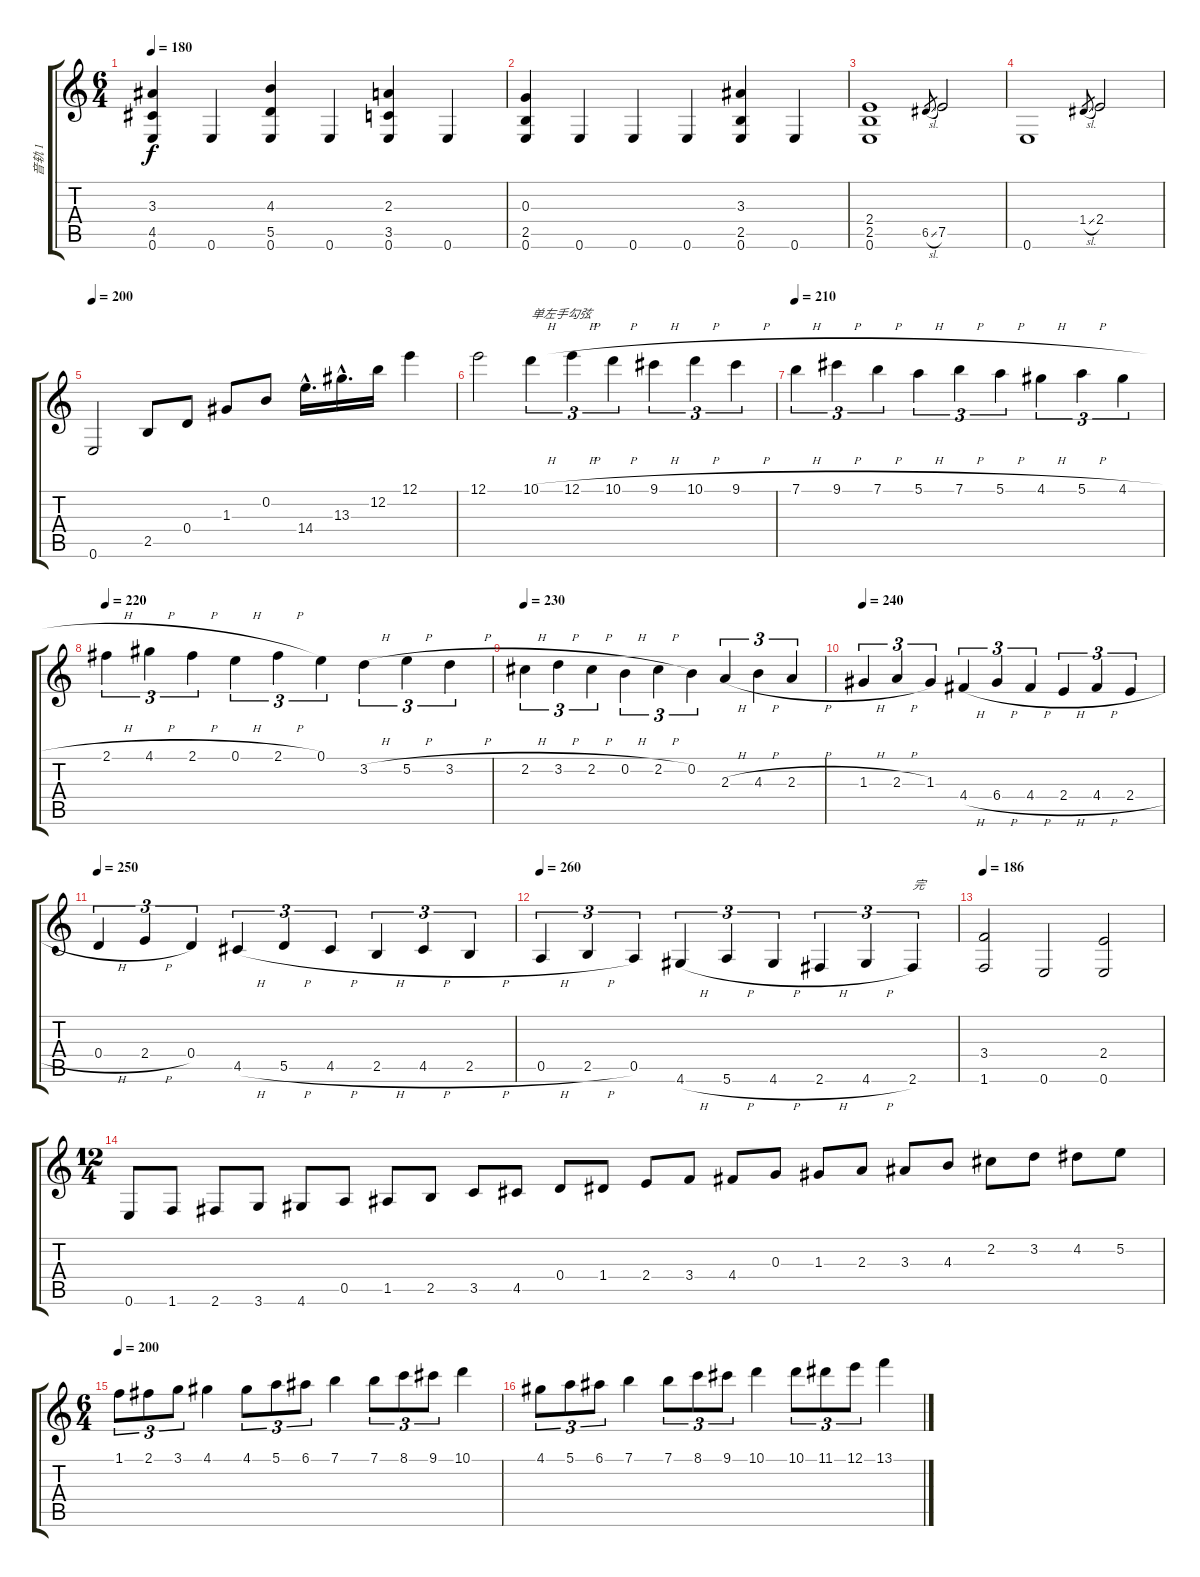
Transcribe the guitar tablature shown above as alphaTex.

\track ("音轨 1" "音轨 1") {instrument acousticguitarnylon}
\staff {score tabs}
\tuning (E4 B3 G3 D3 A2 E2) {hide}
\ts (6 4)
\tempo 180
\clef g2
\ks c
(3.3 4.5 0.6).4{dy f} 0.6.4 (4.3 5.5 0.6).4 0.6.4 (2.3 3.5 0.6).4 0.6.4 |
(0.3 2.5 0.6).4 0.6.4 0.6.4 0.6.4 (3.3 2.5 0.6).4 0.6.4 |
(2.4 2.5 0.6).1 6.5{sl}.8{gr} 7.5.2 |
0.6.1 1.4{sl}.8{gr} 2.4.2 |
\tempo 200
0.6.2 2.5.8 0.4.8 1.3.8 0.2.8 14.4{hac}.16{d} 13.3{hac}.16{d} 12.2.16 12.1.4 |
12.1.2 10.1{h}.4{tu (3 2) txt "单左手勾弦"} 12.1{h}.4{tu (3 2)} 10.1{h}.4{tu (3 2)} 9.1{h}.4{tu (3 2)} 10.1{h}.4{tu (3 2)} 9.1{h}.4{tu (3 2)} |
\tempo 210
7.1{h}.4{tu (3 2)} 9.1{h}.4{tu (3 2)} 7.1{h}.4{tu (3 2)} 5.1{h}.4{tu (3 2)} 7.1{h}.4{tu (3 2)} 5.1{h}.4{tu (3 2)} 4.1{h}.4{tu (3 2)} 5.1{h}.4{tu (3 2)} 4.1{h}.4{tu (3 2)} |
\tempo 220
2.1{h}.4{tu (3 2)} 4.1{h}.4{tu (3 2)} 2.1{h}.4{tu (3 2)} 0.1{h}.4{tu (3 2)} 2.1{h}.4{tu (3 2)} 0.1.4{tu (3 2)} 3.2{h}.4{tu (3 2)} 5.2{h}.4{tu (3 2)} 3.2{h}.4{tu (3 2)} |
\tempo 230
2.2{h}.4{tu (3 2)} 3.2{h}.4{tu (3 2)} 2.2{h}.4{tu (3 2)} 0.2{h}.4{tu (3 2)} 2.2{h}.4{tu (3 2)} 0.2.4{tu (3 2)} 2.3{h}.4{tu (3 2)} 4.3{h}.4{tu (3 2)} 2.3{h}.4{tu (3 2)} |
\tempo 240
1.3{h}.4{tu (3 2)} 2.3{h}.4{tu (3 2)} 1.3.4{tu (3 2)} 4.4{h}.4{tu (3 2)} 6.4{h}.4{tu (3 2)} 4.4{h}.4{tu (3 2)} 2.4{h}.4{tu (3 2)} 4.4{h}.4{tu (3 2)} 2.4{h}.4{tu (3 2)} |
\tempo 250
0.4{h}.4{tu (3 2)} 2.4{h}.4{tu (3 2)} 0.4.4{tu (3 2)} 4.5{h}.4{tu (3 2)} 5.5{h}.4{tu (3 2)} 4.5{h}.4{tu (3 2)} 2.5{h}.4{tu (3 2)} 4.5{h}.4{tu (3 2)} 2.5{h}.4{tu (3 2)} |
\tempo 260
0.5{h}.4{tu (3 2)} 2.5{h}.4{tu (3 2)} 0.5.4{tu (3 2)} 4.6{h}.4{tu (3 2)} 5.6{h}.4{tu (3 2)} 4.6{h}.4{tu (3 2)} 2.6{h}.4{tu (3 2)} 4.6{h}.4{tu (3 2)} 2.6.4{tu (3 2) txt "完"} |
\tempo 186
(3.4 1.6).2 0.6.2 (2.4 0.6).2 |
\ts (12 4)
0.6.8 1.6.8 2.6.8 3.6.8 4.6.8 0.5.8 1.5.8 2.5.8 3.5.8 4.5.8 0.4.8 1.4.8 2.4.8 3.4.8 4.4.8 0.3.8 1.3.8 2.3.8 3.3.8 4.3.8 2.2.8 3.2.8 4.2.8 5.2.8 |
\ts (6 4)
\tempo 200
1.1.8{tu (3 2)} 2.1.8{tu (3 2)} 3.1.8{tu (3 2)} 4.1.4 4.1.8{tu (3 2)} 5.1.8{tu (3 2)} 6.1.8{tu (3 2)} 7.1.4 7.1.8{tu (3 2)} 8.1.8{tu (3 2)} 9.1.8{tu (3 2)} 10.1.4 |
4.1.8{tu (3 2)} 5.1.8{tu (3 2)} 6.1.8{tu (3 2)} 7.1.4 7.1.8{tu (3 2)} 8.1.8{tu (3 2)} 9.1.8{tu (3 2)} 10.1.4 10.1.8{tu (3 2)} 11.1.8{tu (3 2)} 12.1.8{tu (3 2)} 13.1.4
